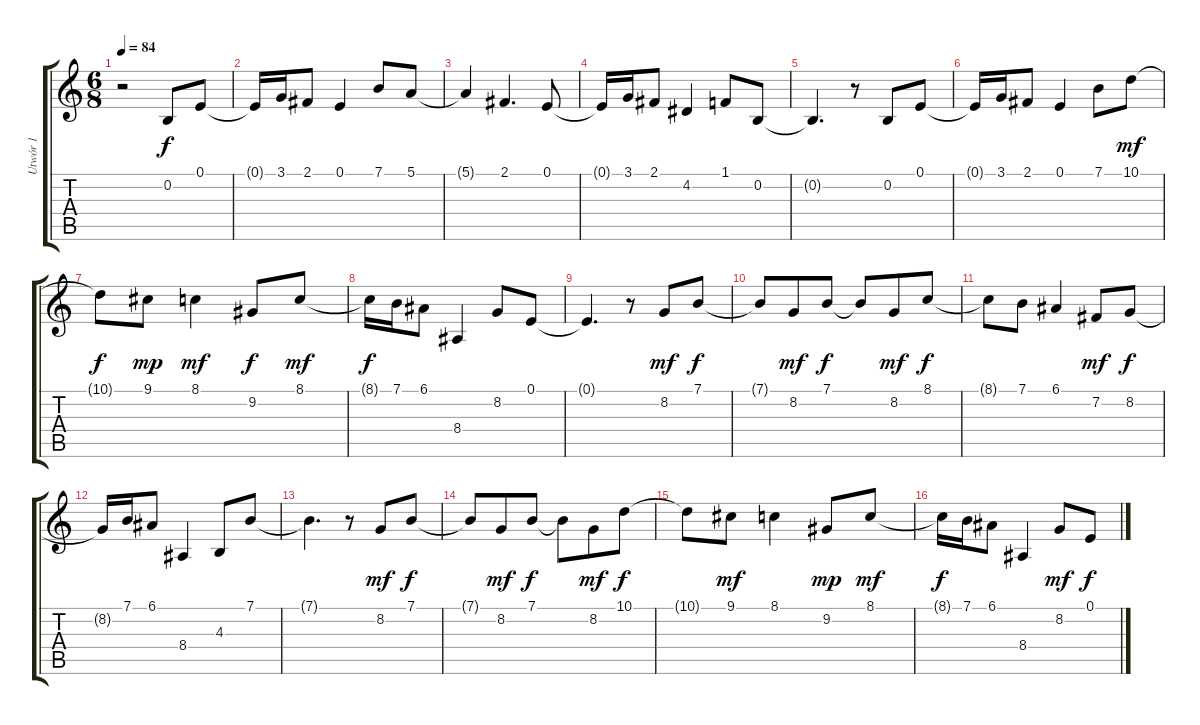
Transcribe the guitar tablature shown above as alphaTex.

\track ("Utwór 1" "Utwór 1") {instrument acousticgrandpiano}
\staff {score tabs}
\tuning (E4 B3 G3 D3 A2 E2) {hide}
\ts (6 8)
\tempo 84
\clef g2
\ks c
r.2{dy f instrument acousticgrandpiano} 0.2.8 0.1.8 |
0.1{t}.16 3.1.16 2.1.8 0.1.4 7.1.8 5.1.8 |
5.1{t}.4 2.1.4{d} 0.1.8 |
0.1{t}.16 3.1.16 2.1.8 4.2.4 1.1.8 0.2.8 |
0.2{t}.4{d} r.8 0.2.8 0.1.8 |
0.1{t}.16 3.1.16 2.1.8 0.1.4 7.1.8 10.1.8{dy mf} |
10.1{t}.8{dy f} 9.1.8{dy mp} 8.1.4{dy mf} 9.2.8{dy f} 8.1.8{dy mf} |
8.1{t}.16{dy f} 7.1.16 6.1.8 8.4.4 8.2.8 0.1.8 |
0.1{t}.4{d} r.8 8.2.8{dy mf} 7.1.8{dy f} |
7.1{t}.8 8.2.8{dy mf} 7.1.8{dy f} 7.1{t}.8 8.2.8{dy mf} 8.1.8{dy f} |
8.1{t}.8 7.1.8 6.1.4 7.2.8{dy mf} 8.2.8{dy f} |
8.2{t}.16 7.1.16 6.1.8 8.4.4 4.3.8 7.1.8 |
7.1{t}.4{d} r.8 8.2.8{dy mf} 7.1.8{dy f} |
7.1{t}.8 8.2.8{dy mf} 7.1.8{dy f} 7.1{t}.8 8.2.8{dy mf} 10.1.8{dy f} |
10.1{t}.8 9.1.8{dy mf} 8.1.4 9.2.8{dy mp} 8.1.8{dy mf} |
8.1{t}.16{dy f} 7.1.16 6.1.8 8.4.4 8.2.8{dy mf} 0.1.8{dy f}
